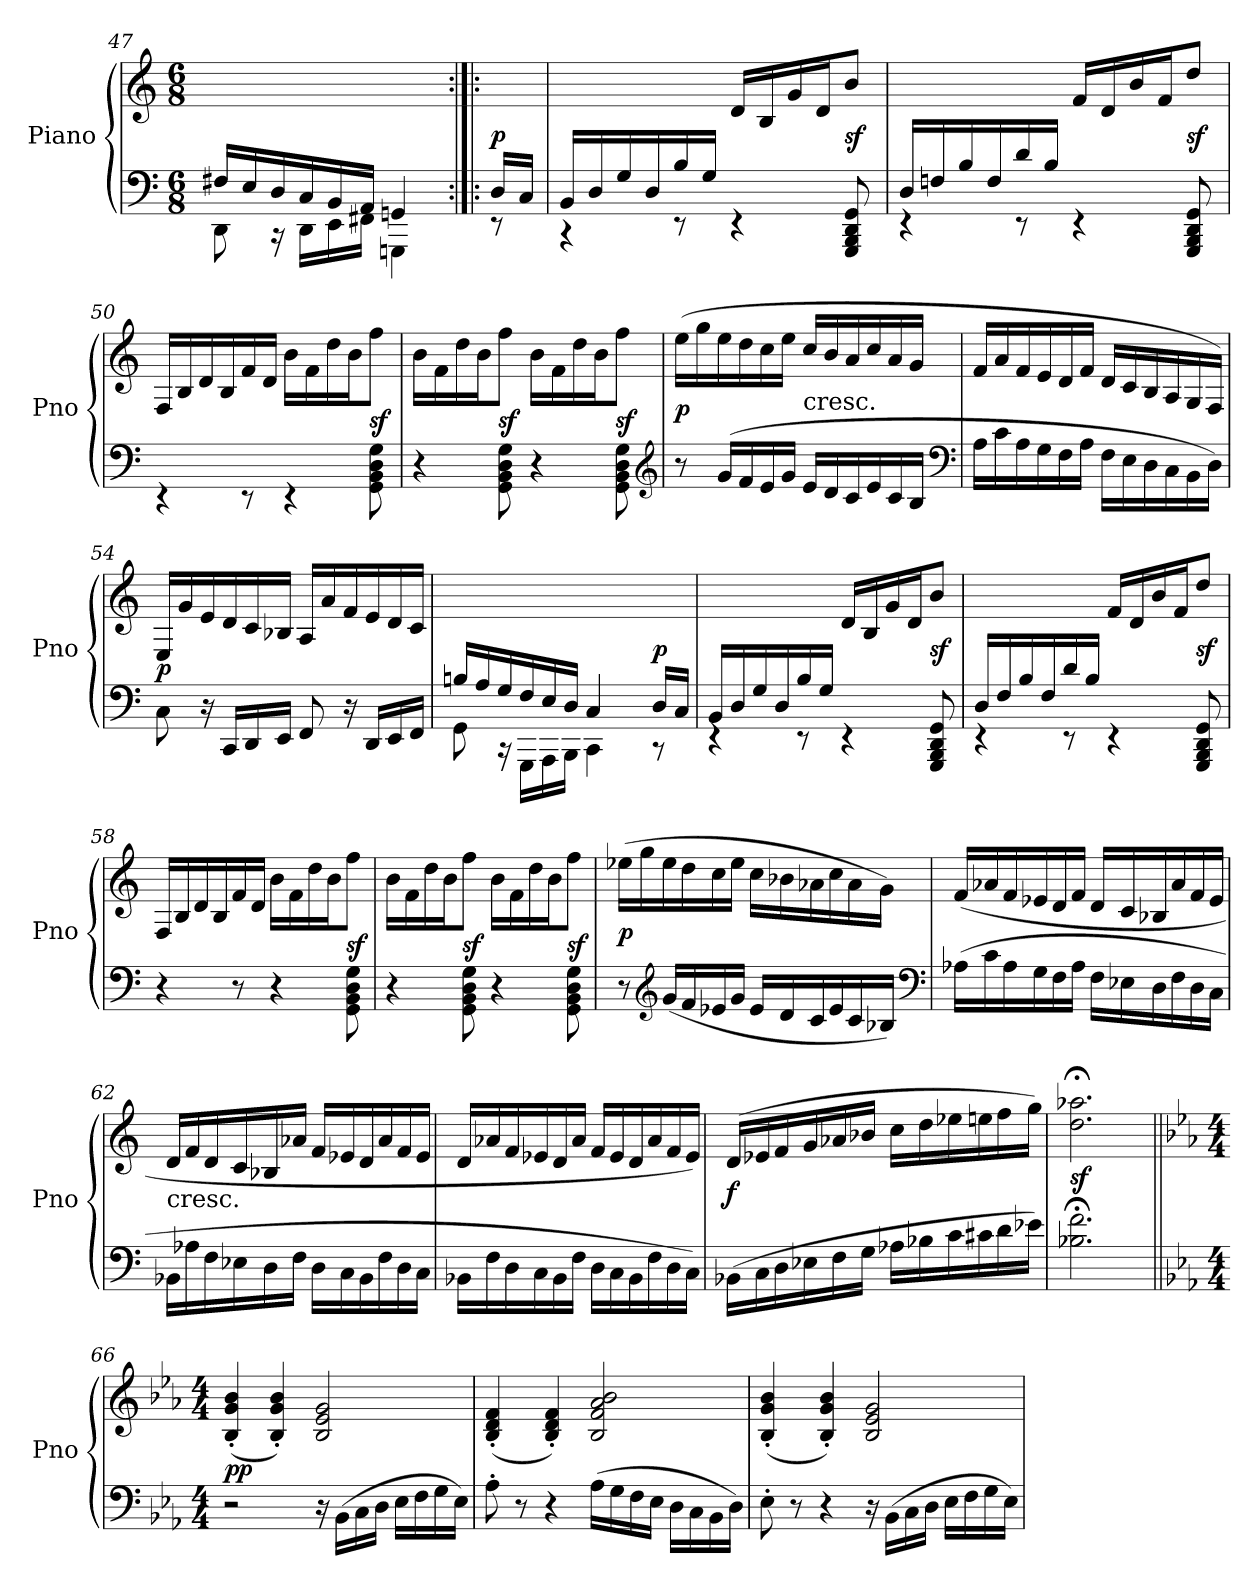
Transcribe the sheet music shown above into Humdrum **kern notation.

**kern	**kern	**dynam
*part1	*part1	*part1
*staff2	*staff1	*staff1/2
*I"Piano	*	*
*I'Pno	*	*
*clefF4	*clefG2	*
*k[]	*k[]	*
*M6/8	*M6/8	*
=47	=47	=47
*^	*	*
16F#XLL	8DD	4.ryy	.
16E	.	.	.
16D	16rCC	.	.
16C	16DDLL	.	.
16BB	16EE	.	.
16AAJJ	16FF#XJJ	.	.
4GGn	4GGGn	4ryy	.
=:|!|:	=:|!|:	=:|!|:	=:|!|:
16DLL	8rEE	8ryy	p
16CJJ	.	.	.
=48	=48	=48	=48
16BBLL	4r	4.ryy	.
16D	.	.	.
16G	.	.	.
16D	.	.	.
16B	8rEE	.	.
16GJJ	.	.	.
4.ryy	4rEE	16dLL	.
.	.	16B	.
.	.	16g	.
.	.	16dJ	.
.	8GGG 8BBB 8DD 8GG	8bJ	sf
=49	=49	=49	=49
16DLL	4r	4.ryy	.
16Fn	.	.	.
16B	.	.	.
16F	.	.	.
16d	8rEE	.	.
16BJJ	.	.	.
4.ryy	4rEE	16fLL	.
.	.	16d	.
.	.	16b	.
.	.	16fJ	.
.	8GGG 8BBB 8DD 8GG	8ddJ	sf
*v	*v	*	*
=50	=50	=50
4rEE	16F/LL	.
.	16B/	.
.	16d	.
.	16B/	.
8rEE	16f	.
.	16dJJ	.
4rEE	16bLL	.
.	16f	.
.	16dd	.
.	16bJ	.
8GG\ 8BB\ 8D\ 8G\	8ffJ	sf
=51	=51	=51
4r	16bLL	.
.	16f	.
.	16dd	.
.	16bJ	.
8GG\ 8BB\ 8D\ 8G\	8ffJ	sf
4r	16bLL	.
.	16f	.
.	16dd	.
.	16bJ	.
8GG\ 8BB\ 8D\ 8G\	8ffJ	sf
*clefG2	*	*
=52	=52	=52
8r	(16eeLL	p
.	16gg	.
(<16gLL	16ee	.
16f	16dd	.
16e	16cc	.
16gJJ	16eeJJ	.
!	!LO:TX:c:t=cresc.	!
16eLL	16ccLL	.
16d	16b	.
16c	16a	.
16e	16cc	.
16c	16a	.
16BJJ	16gJJ	.
*clefF4	*	*
=53	=53	=53
16ALL	16fLL	.
16c	16a	.
16A	16f	.
16G	16e	.
16F	16d	.
16AJJ	16fJJ	.
16FLL	16dLL	.
16E	16c	.
16D	16B	.
16C\	16A/	.
16BB\	16G/	.
16D\JJ)	16F/JJ)	.
=54	=54	=54
8C\	16E/LL	p
.	16g	.
16r	16e	.
16CCLL	16d	.
16DD	16c	.
16EEJJ	16B-XJJ	.
8FF	16ALL	.
.	16a	.
16r	16f	.
16DDLL	16e	.
16EE	16d	.
16FFJJ	16cJJ	.
=55	=55	=55
*^	*^	*
16BnLL	8GG	2.ryy	2ryy	.
16A	.	.	.	.
16G	16rCC	.	.	.
16F	16GGGLL	.	.	.
16E	16AAA	.	.	.
16DJJ	16BBBJJ	.	.	.
4C	4CC	.	.	.
.	.	.	8ryy	.
16DLL	8rCC	.	8ryy	p
16CJJ	.	.	.	.
*	*	*v	*v	*
=56	=56	=56	=56
16BBLL	4rEE	4.ryy	.
16D	.	.	.
16G	.	.	.
16D	.	.	.
16B	8rEE	.	.
16GJJ	.	.	.
4.ryy	4rEE	16dLL	.
.	.	16B	.
.	.	16g	.
.	.	16dJ	.
.	8GGG/ 8BBB/ 8DD/ 8GG/	8bJ	sf
=57	=57	=57	=57
16DLL	4rEE	4.ryy	.
16F	.	.	.
16B	.	.	.
16F	.	.	.
16d	8rEE	.	.
16BJJ	.	.	.
4.ryy	4rEE	16fLL	.
.	.	16d	.
.	.	16b	.
.	.	16fJ	.
.	8GGG 8BBB 8DD 8GG	8ddJ	sf
*v	*v	*	*
=58	=58	=58
4r	16F/LL	.
.	16B/	.
.	16d/	.
.	16B/	.
8r	16f	.
.	16dJJ	.
4r	16bLL	.
.	16f	.
.	16dd	.
.	16bJ	.
8GG\ 8BB\ 8D\ 8G\	8ffJ	sf
=59	=59	=59
4r	16bLL	.
.	16f	.
.	16dd	.
.	16bJ	.
8GG\ 8BB\ 8D\ 8G\	8ffJ	sf
4r	16bLL	.
.	16f	.
.	16dd	.
.	16bJ	.
8GG\ 8BB\ 8D\ 8G\	8ffJ	sf
=60	=60	=60
8r	(16ee-XLL	p
.	16gg	.
*clefG2	*	*
(16gLL	16ee-	.
16f	16dd	.
16e-X	16cc	.
16gJJ	16ee-JJ	.
16e-LL	16cc\LL	.
16d	16b-X\	.
16c	16a-X\	.
16e-	16cc\	.
16c	16a-\	.
16B-XJJ)	16g\JJ)	.
*clefF4	*	*
=61	=61	=61
(16A-XLL	(>16fLL	.
16c	16a-X	.
16A-	16f	.
16G	16e-X	.
16F	16d	.
16A-JJ	16fJJ	.
16FLL	16dLL	.
16E-X	16c	.
16D	16B-X	.
16F	16a-	.
16D	16f	.
16CJJ	16e-JJ	.
=62	=62	=62
!	!LO:TX:c:t=cresc.	!
16BB-XLL	16dLL	.
16A-X	16f	.
16F	16d	.
16E-X	16c	.
16D	16B-X	.
16FJJ	16a-XJJ	.
16D\LL	16fLL	.
16C\	16e-X	.
16BB-\	16d	.
16F\	16a-	.
16D\	16f	.
16C\JJ	16e-JJ	.
=63	=63	=63
16BB-X\LL	16dLL	.
16F\	16a-X	.
16D\	16f	.
16C\	16e-X	.
16BB-\	16d	.
16F\JJ	16a-JJ	.
16D\LL	16fLL	.
16C\	16e-	.
16BB-\	16d	.
16F\	16a-	.
16D\	16f	.
16C\JJ)	16e-JJ)	.
=64	=64	=64
(16BB-XLL	(16dLL	f
16C	16e-X	.
16D	16f	.
16E-X	16g	.
16F	16a-X	.
16GJJ	16b-XJJ	.
16A-XLL	16ccLL	.
16B-X	16dd	.
16c	16ee-X	.
16c#X	16een	.
16d	16ff	.
16e-XJJ)	16ggJJ)	.
=65	=65	=65
2.B-X;< 2.f;<	2.dd;< 2.aa-X;<	sf
=66||	=66||	=66||
*k[b-e-a-]	*k[b-e-a-]	*
*M4/4	*M4/4	*
*	*MM100	*
2r	(4B-' 4g' 4b-'	pp
.	4B-' 4g' 4b-')	.
16r	2B- 2e- 2g	.
(16BB-\LL	.	.
16C\	.	.
16D\JJ	.	.
16E-LL	.	.
16F	.	.
16G	.	.
16E-JJ)	.	.
=67	=67	=67
8A-'	(4B-' 4d' 4f'	.
8r	.	.
4r	4B-' 4d' 4f')	.
(16A-LL	2B- 2f 2a- 2b-	.
16G	.	.
16F	.	.
16E-JJ	.	.
16D\LL	.	.
16C\	.	.
16BB-\	.	.
16D\JJ)	.	.
=68	=68	=68
8E-'	(4B-' 4g' 4b-'	.
8r	.	.
4r	4B-' 4g' 4b-')	.
16r	2B- 2e- 2g	.
(16BB-\LL	.	.
16C\	.	.
16D\JJ	.	.
16E-LL	.	.
16F	.	.
16G	.	.
16E-JJ)	.	.
=	=	=
*-	*-	*-
